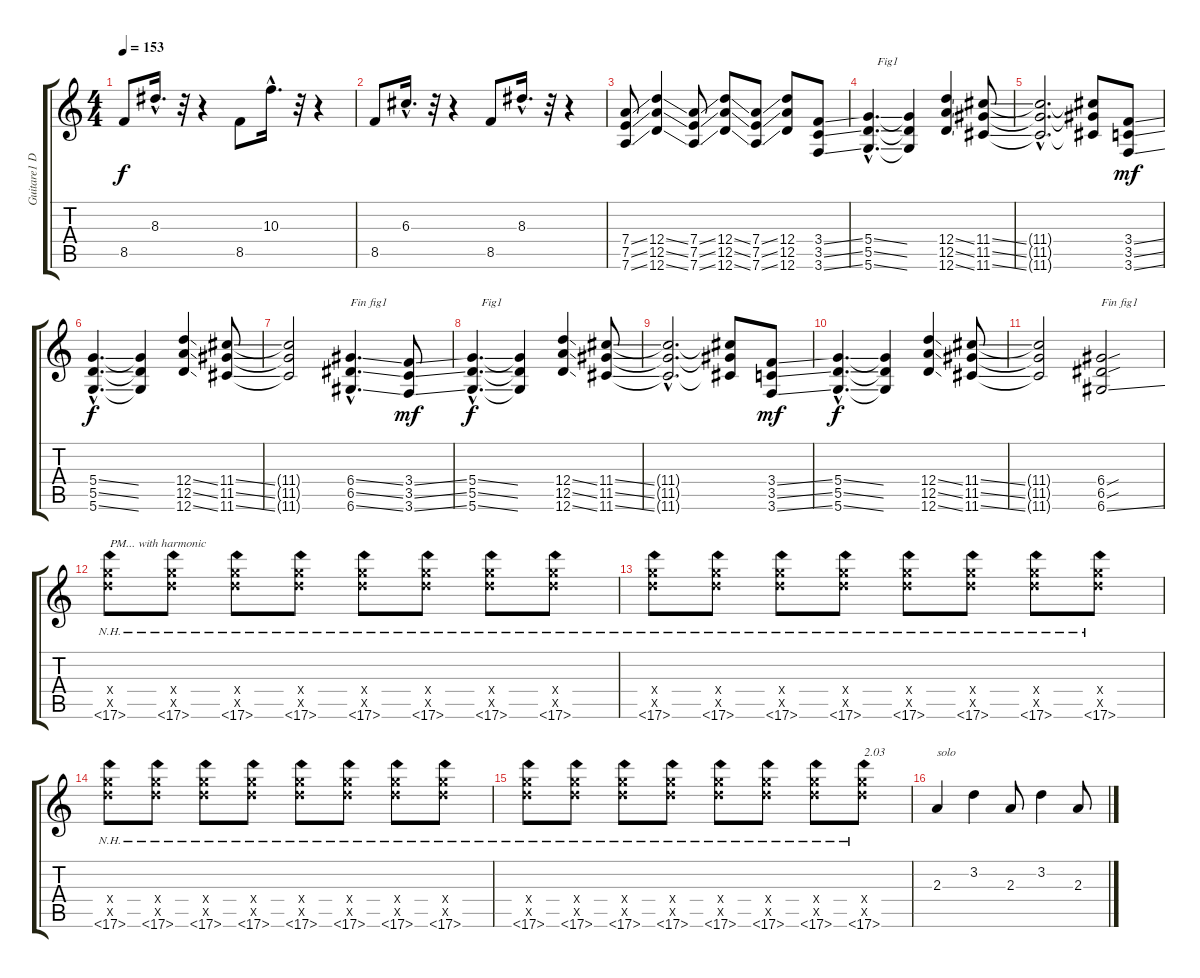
\track ("Guitare1 Dr-D" "Guitare1 D") {instrument overdrivenguitar}
\staff {score tabs}
\tuning (E4 B3 G3 D3 A2 D2) {hide}
\ts (4 4)
\tempo 153
\clef g2
\ks c
8.5.8{dy f} 8.3{hac}.16{d} r.32 r.4 8.5.8 10.3{hac}.16{d} r.32 r.4 |
8.5.8 6.3{hac}.16{d} r.32 r.4 8.5.8 8.3{hac}.16{d} r.32 r.4 |
(7.4{ss} 7.5{ss} 7.6{ss}).8 (12.4{ss} 12.5{ss} 12.6{ss}).4 (7.4{ss} 7.5{ss} 7.6{ss}).8 (12.4{ss} 12.5{ss} 12.6{ss}).8 (7.4{ss} 7.5{ss} 7.6{ss}).8 (12.4 12.5 12.6).8 (3.4{ss} 3.5{ss} 3.6{ss}).8 |
(5.4{ss hac} 5.5{ss hac} 5.6{ss hac}).4{d txt "   Fig1"} (5.4{t} 5.5{t} 5.6{t}).4 (12.4{ss} 12.5{ss} 12.6{ss}).4 (11.4{ss} 11.5{ss} 11.6{ss}).8 |
(11.4{hac t} 11.5{hac t} 11.6{hac t}).2{d} (11.4{t} 11.5{t} 11.6{t}).8 (3.4{ss} 3.5{ss} 3.6{ss}).8{dy mf} |
(5.4{ss hac} 5.5{ss hac} 5.6{ss hac}).4{d dy f} (5.4{t} 5.5{t} 5.6{t}).4 (12.4{ss} 12.5{ss} 12.6{ss}).4 (11.4{ss} 11.5{ss} 11.6{ss}).8 |
(11.4{t} 11.5{t} 11.6{t}).2 (6.4{ss hac} 6.5{ss hac} 6.6{ss hac}).4{d txt "Fin fig1"} (3.4{ss} 3.5{ss} 3.6{ss}).8{dy mf} |
(5.4{ss hac} 5.5{ss hac} 5.6{ss hac}).4{d txt "   Fig1" dy f} (5.4{t} 5.5{t} 5.6{t}).4 (12.4{ss} 12.5{ss} 12.6{ss}).4 (11.4{ss} 11.5{ss} 11.6{ss}).8 |
(11.4{hac t} 11.5{hac t} 11.6{hac t}).2{d} (11.4{t} 11.5{t} 11.6{t}).8 (3.4{ss} 3.5{ss} 3.6{ss}).8{dy mf} |
(5.4{ss hac} 5.5{ss hac} 5.6{ss hac}).4{d dy f} (5.4{t} 5.5{t} 5.6{t}).4 (12.4{ss} 12.5{ss} 12.6{ss}).4 (11.4{ss} 11.5{ss} 11.6{ss}).8 |
(11.4{t} 11.5{t} 11.6{t}).2 (6.4{sou} 6.5{sou} 6.6{ss}).2{txt "Fin fig1"} |
(17.4{x} 17.5{x} 17.6{nh}).8{txt "PM... with harmonic"} (17.4{x} 17.5{x} 17.6{nh}).8 (17.4{x} 17.5{x} 17.6{nh}).8 (17.4{x} 17.5{x} 17.6{nh}).8 (17.4{x} 17.5{x} 17.6{nh}).8 (17.4{x} 17.5{x} 17.6{nh}).8 (17.4{x} 17.5{x} 17.6{nh}).8 (17.4{x} 17.5{x} 17.6{nh}).8 |
(17.4{x} 17.5{x} 17.6{nh}).8 (17.4{x} 17.5{x} 17.6{nh}).8 (17.4{x} 17.5{x} 17.6{nh}).8 (17.4{x} 17.5{x} 17.6{nh}).8 (17.4{x} 17.5{x} 17.6{nh}).8 (17.4{x} 17.5{x} 17.6{nh}).8 (17.4{x} 17.5{x} 17.6{nh}).8 (17.4{x} 17.5{x} 17.6{nh}).8 |
(17.4{x} 17.5{x} 17.6{nh}).8 (17.4{x} 17.5{x} 17.6{nh}).8 (17.4{x} 17.5{x} 17.6{nh}).8 (17.4{x} 17.5{x} 17.6{nh}).8 (17.4{x} 17.5{x} 17.6{nh}).8 (17.4{x} 17.5{x} 17.6{nh}).8 (17.4{x} 17.5{x} 17.6{nh}).8 (17.4{x} 17.5{x} 17.6{nh}).8 |
(17.4{x} 17.5{x} 17.6{nh}).8 (17.4{x} 17.5{x} 17.6{nh}).8 (17.4{x} 17.5{x} 17.6{nh}).8 (17.4{x} 17.5{x} 17.6{nh}).8 (17.4{x} 17.5{x} 17.6{nh}).8 (17.4{x} 17.5{x} 17.6{nh}).8 (17.4{x} 17.5{x} 17.6{nh}).8 (17.4{x} 17.5{x} 17.6{nh}).8{txt "2.03"} |
2.3.4{txt "solo"} 3.2.4 2.3.8 3.2.4 2.3.8
